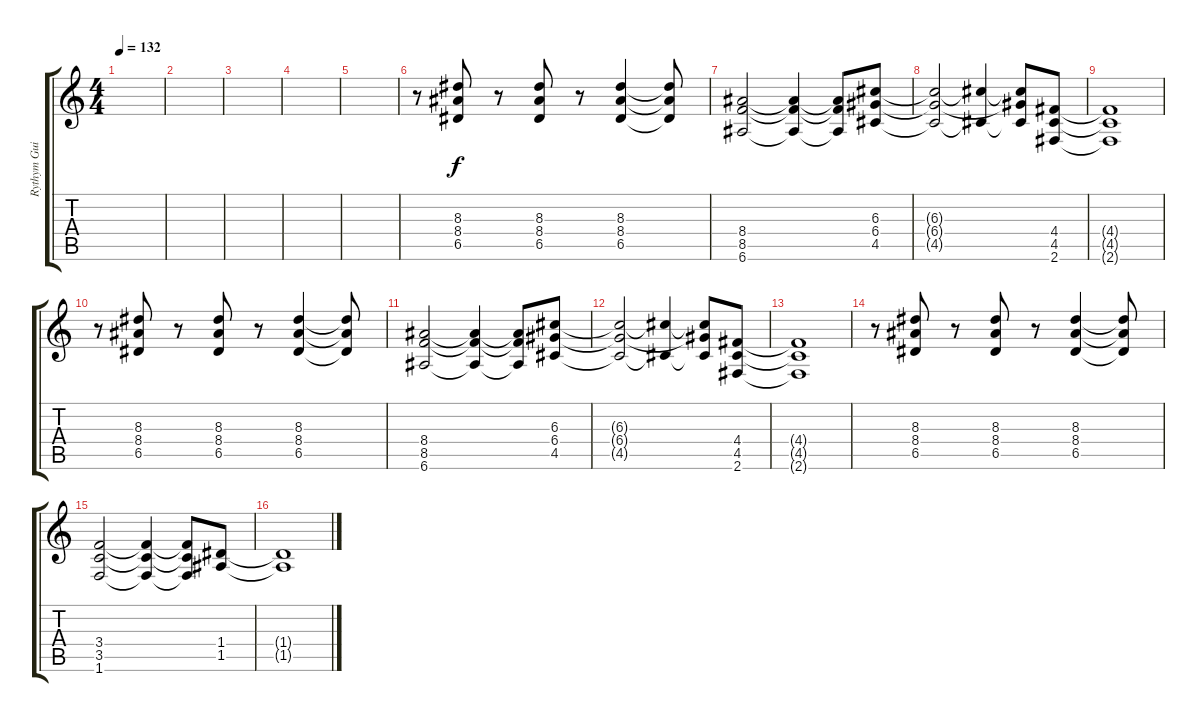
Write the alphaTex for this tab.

\track ("Rythym Guitar" "Rythym Gui") {instrument overdrivenguitar}
\staff {score tabs}
\tuning (E4 B3 G3 D3 A2 E2) {hide}
\ts (4 4)
\tempo 132
\clef g2
\ks c
|
|
|
|
|
r.8 (8.3 8.4 6.5).8 r.8 (8.3 8.4 6.5).8 r.8 (8.3 8.4 6.5).4 (8.3{t} 8.4{t} 6.5{t}).8 |
(8.4 8.5 6.6).2 (8.4{t} 8.5{t} 6.6{t}).4 (8.4{t} 8.5{t} 6.6{t}).8 (6.3 6.4 4.5).8 |
(6.3{t} 6.4{t} 4.5{t}).2 (6.3{t} 4.5{t}).4 (6.3{t} 6.4{t} 4.5{t}).8 (4.4 4.5 2.6).8 |
(4.4{t} 4.5{t} 2.6{t}).1 |
r.8 (8.3 8.4 6.5).8 r.8 (8.3 8.4 6.5).8 r.8 (8.3 8.4 6.5).4 (8.3{t} 8.4{t} 6.5{t}).8 |
(8.4 8.5 6.6).2 (8.4{t} 8.5{t} 6.6{t}).4 (8.4{t} 8.5{t} 6.6{t}).8 (6.3 6.4 4.5).8 |
(6.3{t} 6.4{t} 4.5{t}).2 (6.3{t} 4.5{t}).4 (6.3{t} 6.4{t} 4.5{t}).8 (4.4 4.5 2.6).8 |
(4.4{t} 4.5{t} 2.6{t}).1 |
r.8 (8.3 8.4 6.5).8 r.8 (8.3 8.4 6.5).8 r.8 (8.3 8.4 6.5).4 (8.3{t} 8.4{t} 6.5{t}).8 |
(3.4 3.5 1.6).2 (3.4{t} 3.5{t} 1.6{t}).4 (3.4{t} 3.5{t} 1.6{t}).8 (1.4 1.5).8 |
(1.4{t} 1.5{t}).1
